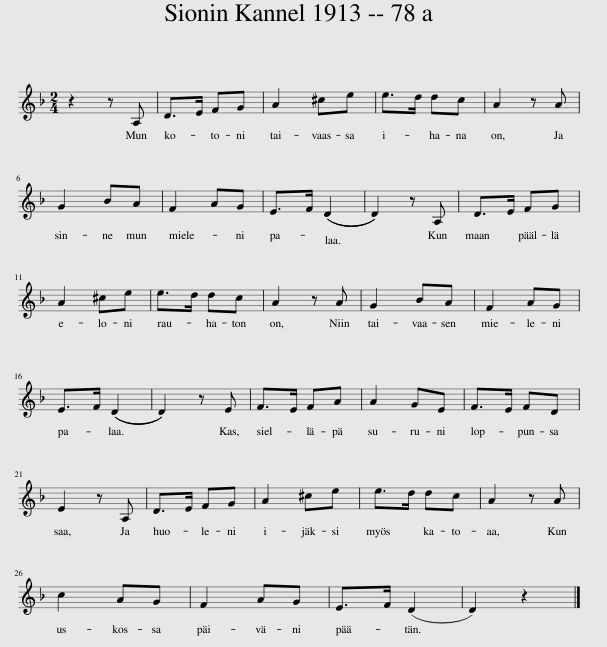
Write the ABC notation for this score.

X:1
L:1/8
M:2/4
I:linebreak $
K:F
V:1 treble
V:1
 z2 z A, | D>E FG | A2 ^ce | e>d dc | A2 z A |$ %5
 G2 BA | F2 AG | E>F (((D2 | D2))) z A, | D>E FG |$ %10
 A2 ^ce | e>d dc | A2 z A | G2 BA | F2 AG |$ %15
 E>F (((D2 | D2))) z E | F>E FA | A2 GE | F>E FD |$ %20
 E2 z A, | D>E FG | A2 ^ce | e>d dc | A2 z A |$ %25
 c2 AG | F2 AG | E>F (D2 | D2) z2 |] %29
